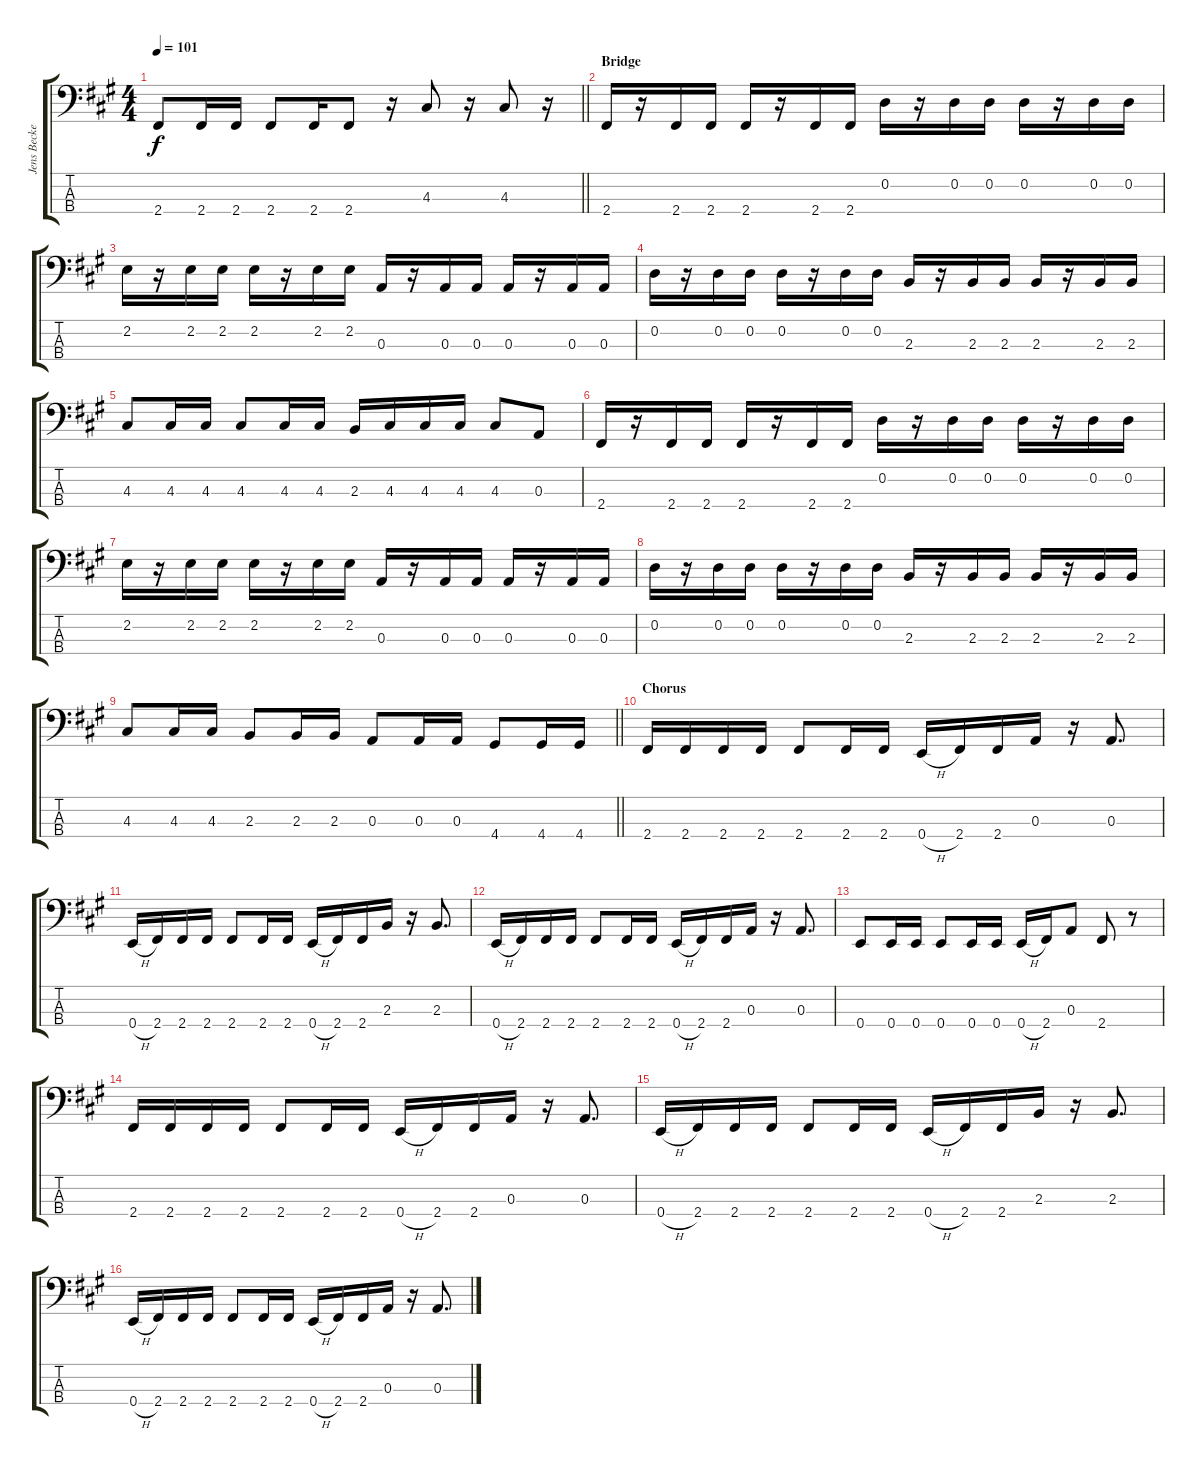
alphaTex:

\track ("Jens Becker" "Jens Becke") {instrument electricbassfinger}
\staff {score tabs}
\tuning (G2 D2 A1 E1) {hide}
\ts (4 4)
\tempo 101
\clef f4
\barLineRight lightlight
\ks f#minor
2.4.8{dy f} 2.4.16 2.4.16 2.4.8 2.4.16 2.4.8 r.16 4.3.8 r.16 4.3.8 r.16 |
\section ("" "Bridge")
2.4.16 r.16 2.4.16 2.4.16 2.4.16 r.16 2.4.16 2.4.16 0.2.16 r.16 0.2.16 0.2.16 0.2.16 r.16 0.2.16 0.2.16 |
2.2.16 r.16 2.2.16 2.2.16 2.2.16 r.16 2.2.16 2.2.16 0.3.16 r.16 0.3.16 0.3.16 0.3.16 r.16 0.3.16 0.3.16 |
0.2.16 r.16 0.2.16 0.2.16 0.2.16 r.16 0.2.16 0.2.16 2.3.16 r.16 2.3.16 2.3.16 2.3.16 r.16 2.3.16 2.3.16 |
4.3.8 4.3.16 4.3.16 4.3.8 4.3.16 4.3.16 2.3.16 4.3.16 4.3.16 4.3.16 4.3.8 0.3.8 |
2.4.16 r.16 2.4.16 2.4.16 2.4.16 r.16 2.4.16 2.4.16 0.2.16 r.16 0.2.16 0.2.16 0.2.16 r.16 0.2.16 0.2.16 |
2.2.16 r.16 2.2.16 2.2.16 2.2.16 r.16 2.2.16 2.2.16 0.3.16 r.16 0.3.16 0.3.16 0.3.16 r.16 0.3.16 0.3.16 |
0.2.16 r.16 0.2.16 0.2.16 0.2.16 r.16 0.2.16 0.2.16 2.3.16 r.16 2.3.16 2.3.16 2.3.16 r.16 2.3.16 2.3.16 |
\barLineRight lightlight
4.3.8 4.3.16 4.3.16 2.3.8 2.3.16 2.3.16 0.3.8 0.3.16 0.3.16 4.4.8 4.4.16 4.4.16 |
\section ("" "Chorus")
2.4.16 2.4.16 2.4.16 2.4.16 2.4.8 2.4.16 2.4.16 0.4{h}.16 2.4.16 2.4.16 0.3.16 r.16 0.3.8{d} |
0.4{h}.16 2.4.16 2.4.16 2.4.16 2.4.8 2.4.16 2.4.16 0.4{h}.16 2.4.16 2.4.16 2.3.16 r.16 2.3.8{d} |
0.4{h}.16 2.4.16 2.4.16 2.4.16 2.4.8 2.4.16 2.4.16 0.4{h}.16 2.4.16 2.4.16 0.3.16 r.16 0.3.8{d} |
0.4.8 0.4.16 0.4.16 0.4.8 0.4.16 0.4.16 0.4{h}.16 2.4.16 0.3.8 2.4.8 r.8 |
2.4.16 2.4.16 2.4.16 2.4.16 2.4.8 2.4.16 2.4.16 0.4{h}.16 2.4.16 2.4.16 0.3.16 r.16 0.3.8{d} |
0.4{h}.16 2.4.16 2.4.16 2.4.16 2.4.8 2.4.16 2.4.16 0.4{h}.16 2.4.16 2.4.16 2.3.16 r.16 2.3.8{d} |
0.4{h}.16 2.4.16 2.4.16 2.4.16 2.4.8 2.4.16 2.4.16 0.4{h}.16 2.4.16 2.4.16 0.3.16 r.16 0.3.8{d}
